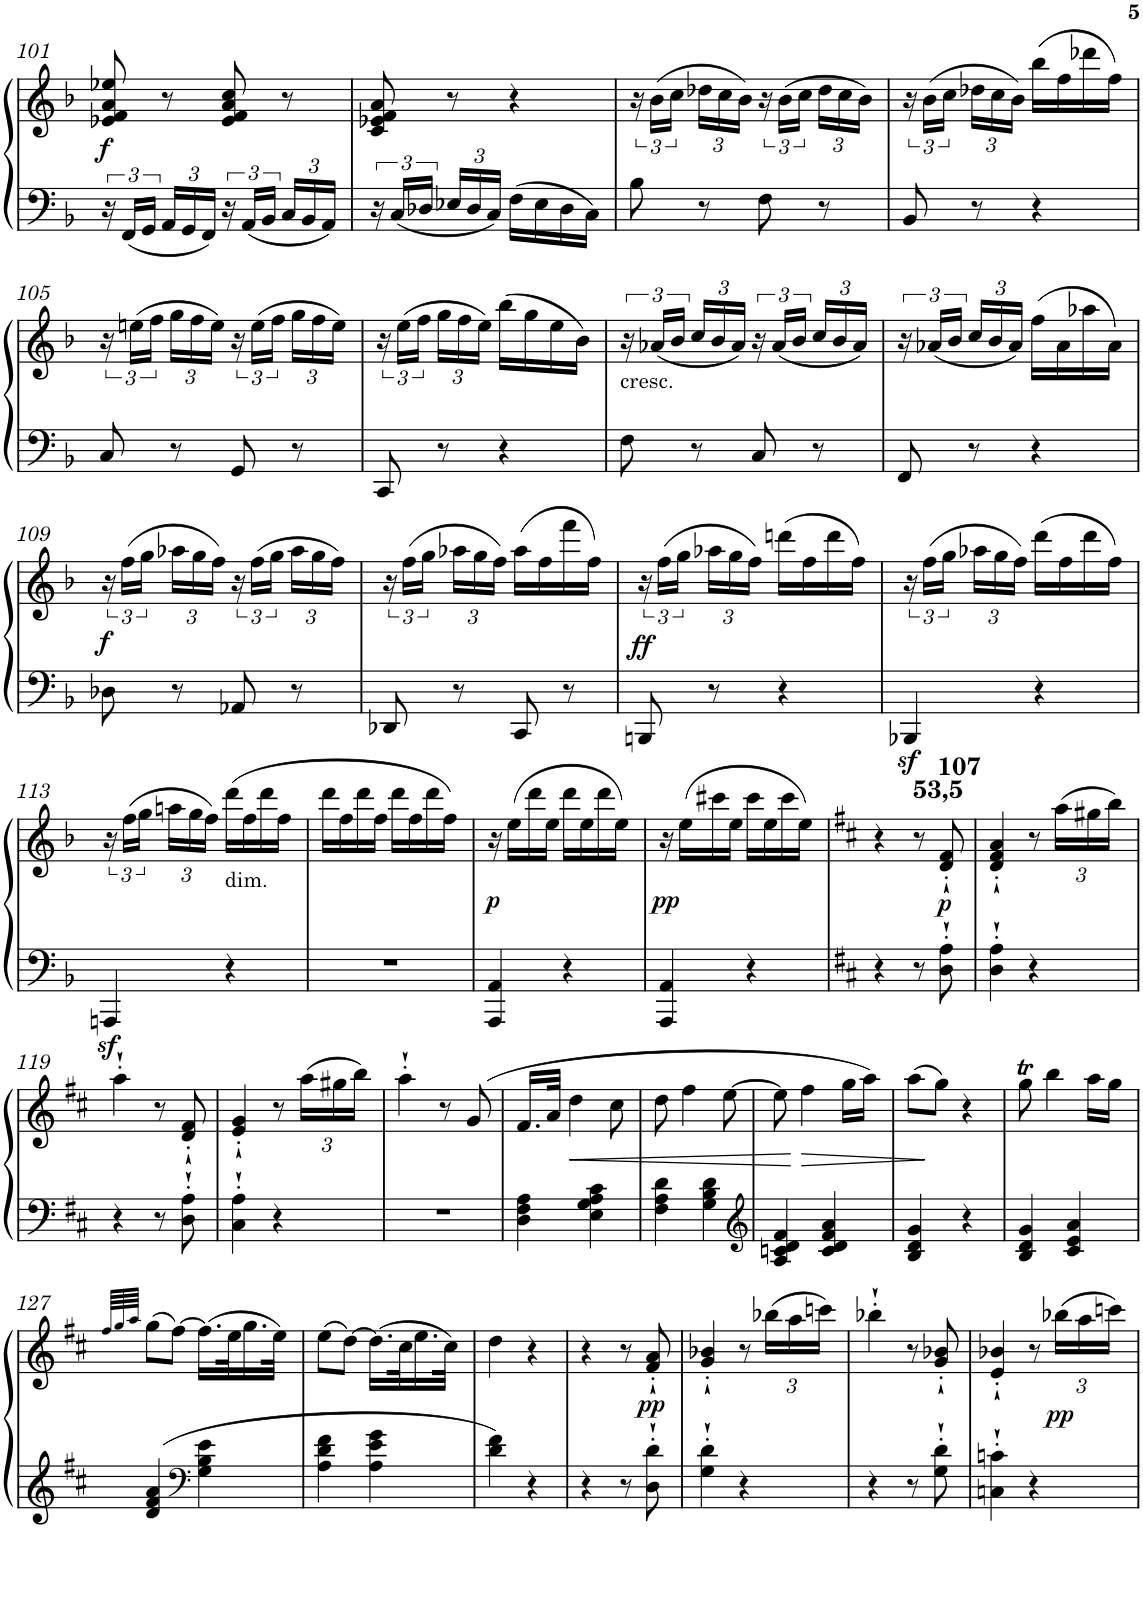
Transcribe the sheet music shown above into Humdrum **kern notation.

**kern	**kern	**dynam
*part1	*part1	*part1
*staff2	*staff1	*staff1/2
*I"Piano	*	*
*I'Pno	*	*
!!LO:PB:g=z
*clefF4	*clefG2	*
*k[b-]	*k[b-]	*
*F:	*F:	*
*M2/4	*M2/4	*
=101	=101	=101
!	!	!LO:DY:b
24r	8e-X/ 8f/ 8a/ 8ee-X/	f
24FF/LL	.	.
24GG/JJ	.	.
*Xbrackettup	*	*
24AA/LL	8r	.
24GG/	.	.
24FF/JJ	.	.
*brackettup	*	*
24r	8e-/ 8f/ 8a/ 8cc/	.
24AA/LL	.	.
24BB-/JJ	.	.
*Xbrackettup	*	*
24C/LL	8r	.
24BB-/	.	.
24AA/JJ	.	.
=102	=102	=102
*brackettup	*	*
24r	8c/ 8e-X/ 8f/ 8a/	.
24C/LL	.	.
24D-X/JJ	.	.
*Xbrackettup	*	*
24E-X/LL	8r	.
24D-/	.	.
24C/JJ	.	.
16F\LL	4r	.
16E-\	.	.
16D-\	.	.
16C\JJ	.	.
=103	=103	=103
8B-\	24r	.
.	(>24b-\LL	.
.	24cc\JJ	.
*	*Xbrackettup	*
8r	24dd-X\LL	.
.	24cc\	.
.	24b-\JJ)	.
*	*brackettup	*
8F\	24r	.
.	(>24b-\LL	.
.	24cc\JJ	.
*	*Xbrackettup	*
8r	24dd-\LL	.
.	24cc\	.
.	24b-\JJ)	.
=104	=104	=104
*	*brackettup	*
8BB-/	24r	.
.	(>24b-\LL	.
.	24cc\JJ	.
*	*Xbrackettup	*
8r	24dd-X\LL	.
.	24cc\	.
.	24b-\JJ)	.
4r	(>16bb-\LL	.
.	16ff\	.
.	16ddd-X\	.
.	16ff\JJ)	.
!!LO:LB:g=z
=105	=105	=105
*	*brackettup	*
8C/	24r	.
.	(>24een\LL	.
.	24ff\JJ	.
*	*Xbrackettup	*
8r	24gg\LL	.
.	24ff\	.
.	24ee\JJ)	.
*	*brackettup	*
8GG/	24r	.
.	(>24ee\LL	.
.	24ff\JJ	.
*	*Xbrackettup	*
8r	24gg\LL	.
.	24ff\	.
.	24ee\JJ)	.
=106	=106	=106
*	*brackettup	*
8CC/	24r	.
.	(>24ee\LL	.
.	24ff\JJ	.
*	*Xbrackettup	*
8r	24gg\LL	.
.	24ff\	.
.	24ee\JJ)	.
4r	(>16bb-\LL	.
.	16gg\	.
.	16ee\	.
.	16b-\JJ)	.
=107	=107	=107
*	*brackettup	*
!	!LO:TX:b:t=cresc.	!
8F\	24r	.
.	(<24a-X/LL	.
.	24b-/JJ	.
*	*Xbrackettup	*
8r	24cc/LL	.
.	24b-/	.
.	24a-/JJ)	.
*	*brackettup	*
8C/	24r	.
.	(<24a-/LL	.
.	24b-/JJ	.
*	*Xbrackettup	*
8r	24cc/LL	.
.	24b-/	.
.	24a-/JJ)	.
=108	=108	=108
*	*brackettup	*
8FF/	24r	.
.	(<24a-X/LL	.
.	24b-/JJ	.
*	*Xbrackettup	*
8r	24cc/LL	.
.	24b-/	.
.	24a-/JJ)	.
4r	(>16ff\LL	.
.	16a-\	.
.	16aa-X\	.
.	16a-\JJ)	.
!!LO:LB:g=z
=109	=109	=109
*	*brackettup	*
!	!	!LO:DY:b
8D-X\	24r	f
.	(>24ff\LL	.
.	24gg\JJ	.
*	*Xbrackettup	*
8r	24aa-X\LL	.
.	24gg\	.
.	24ff\JJ)	.
*	*brackettup	*
8AA-X/	24r	.
.	(>24ff\LL	.
.	24gg\JJ	.
*	*Xbrackettup	*
8r	24aa-\LL	.
.	24gg\	.
.	24ff\JJ)	.
=110	=110	=110
*	*brackettup	*
8DD-X/	24r	.
.	(>24ff\LL	.
.	24gg\JJ	.
*	*Xbrackettup	*
8r	24aa-X\LL	.
.	24gg\	.
.	24ff\JJ)	.
8CC/	(>16aa-\LL	.
.	16ff\	.
8r	16fff\	.
.	16ff\JJ)	.
=111	=111	=111
*	*brackettup	*
!	!	!LO:DY:a=2
8BBBn/	24r	ff
.	(>24ff\LL	.
.	24gg\JJ	.
*	*Xbrackettup	*
8r	24aa-X\LL	.
.	24gg\	.
.	24ff\JJ)	.
4r	(>16dddn\LL	.
.	16ff\	.
.	16ddd\	.
.	16ff\JJ)	.
=112	=112	=112
*	*brackettup	*
4BBB-Xz</	24r	.
.	(>24ff\LL	.
.	24gg\JJ	.
*	*Xbrackettup	*
.	24aa-X\LL	.
.	24gg\	.
.	24ff\JJ)	.
4r	(>16ddd\LL	.
.	16ff\	.
.	16ddd\	.
.	16ff\JJ)	.
!!LO:LB:g=z
=113	=113	=113
*	*brackettup	*
4AAAnz</	24r	.
.	(>24ff\LL	.
.	24gg\JJ	.
*	*Xbrackettup	*
.	24aan\LL	.
.	24gg\	.
.	24ff\JJ)	.
!	!LO:TX:b:t=dim.	!
4r	(>16ddd\LL	.
.	16ff\	.
.	16ddd\	.
.	16ff\JJ	.
=114	=114	=114
2r	16ddd\LL	.
.	16ff\	.
.	16ddd\	.
.	16ff\JJ	.
.	16ddd\LL	.
.	16ff\	.
.	16ddd\	.
.	16ff\JJ)	.
=115	=115	=115
!	!	!LO:DY:b
4AAA/ 4AA/	16r	p
.	(>16ee\LL	.
.	16ddd\	.
.	16ee\JJ	.
4r	16ddd\LL	.
.	16ee\	.
.	16ddd\	.
.	16ee\JJ)	.
=116	=116	=116
!	!	!LO:DY:b
4AAA/ 4AA/	16r	pp
.	(>16ee\LL	.
.	16ccc#X\	.
.	16ee\JJ	.
4r	16ccc#\LL	.
.	16ee\	.
.	16ccc#\	.
.	16ee\JJ)	.
=117	=117	=117
*k[f#c#]	*k[f#c#]	*
*D:	*D:	*
4r	4r	.
!	!LO:TX:a:B:t=53,5	!
8r	8r	.
!	!LO:TX:a:B:t=107	!
!	!	!LO:DY:b
8D\'` 8A\'`	8d/'` 8f#/'`	p
=118	=118	=118
4D\'` 4A\'`	4d/'` 4f#/'` 4a/'`	.
4r	8r	.
.	(>24aa\LL	.
.	24gg#X\	.
.	24bb\JJ)	.
!!LO:LB:g=z
=119	=119	=119
4r	4aa'`\	.
8r	8r	.
8D\'` 8A\'`	8d/'` 8f#/'`	.
=120	=120	=120
4C#\'` 4A\'`	4e/'` 4g/'`	.
4r	8r	.
.	(>24aa\LL	.
.	24gg#X\	.
.	24bb\JJ)	.
=121	=121	=121
2r	4aa'`\	.
.	8r	.
.	(>8g/	.
=122	=122	=122
4D\ 4F#\ 4A\	16.f#/LL	.
.	32a/JJk	.
!	!	!LO:HP:b
.	4dd\	<
4E\ 4G\ 4A\ 4c#\	.	.
.	8cc#\	.
=123	=123	=123
4F#\ 4A\ 4d\	8dd\	.
.	4ff#\	.
4G\ 4B\ 4d\	.	.
.	[8ee\	.
=124	=124	=124
*clefG2	*	*
4A/ 4cn/ 4d/ 4f#/	8ee\]	.
!	!	!LO:HP:n=1:b
.	4ff#\	[ >
4c/ 4d/ 4f#/ 4a/	.	.
.	16gg\LL	.
.	16aa\JJ)	.
=125	=125	=125
4B/ 4d/ 4g/	(>8aa\L	.
.	8gg\J)	]
4r	4r	.
=126	=126	=126
4B/ 4d/ 4g/	8ggT\	.
.	4bb\	.
4c#/ 4e/ 4a/	.	.
.	16aa\LL	.
.	16gg\JJ	.
!!LO:LB:g=z
=127	=127	=127
.	64qff#/LLLL	.
.	64qgg/	.
.	64qaa/JJJJ	.
4d/ 4f#/ 4a/	(>8gg\L	.
.	[8ff#\J)	.
*clefF4	*	*
4G\ 4B\ 4e\	(>16.ff#\LL]	.
.	32ee\K	.
.	16.gg\	.
.	32ee\JJk)	.
=128	=128	=128
4A\ 4d\ 4f#\	(>8ee\L	.
.	[8dd\J)	.
4A\ 4e\ 4g\	(>16.dd\LL]	.
.	32cc#\K	.
.	16.ee\	.
.	32cc#\JJk)	.
=129	=129	=129
4d\ 4f#\	4dd\	.
4r	4r	.
=130	=130	=130
4r	4r	.
8r	8r	.
!	!	!LO:DY:b
8D\'` 8d\'`	8f#/'` 8a/'`	pp
=131	=131	=131
4G\'` 4d\'`	4g/'` 4b-X/'`	.
4r	8r	.
.	(>24bb-X\LL	.
.	24aa\	.
.	24cccn\JJ)	.
=132	=132	=132
4r	4bb-X'`\	.
8r	8r	.
8G\'` 8d\'`	8g/'` 8b-X/'`	.
=133	=133	=133
4Cn\'` 4cn\'`	4e/'` 4b-X/'`	.
4r	8r	.
!	!	!LO:DY:b
.	(>24bb-X\LL	pp
.	24aa\	.
.	24cccn\JJ)	.
=	=	=
*-	*-	*-
